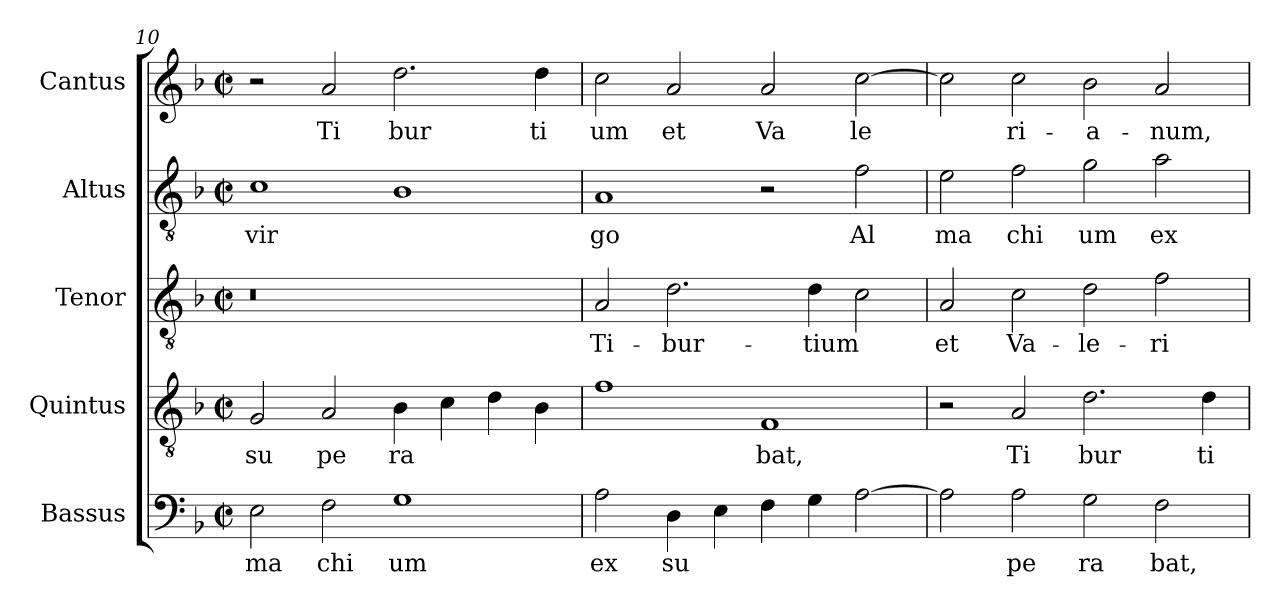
**kern	**text	**kern	**text	**kern	**text	**kern	**text	**kern	**text
*part5	*part5	*part4	*part4	*part3	*part3	*part2	*part2	*part1	*part1
*staff5	*staff5	*staff4	*staff4	*staff3	*staff3	*staff2	*staff2	*staff1	*staff1
*I"Bassus	*	*I"Quintus	*	*I"Tenor	*	*I"Altus	*	*I"Cantus	*
*clefF4	*	*clefGv2	*	*clefGv2	*	*clefGv2	*	*clefG2	*
*k[b-]	*	*k[b-]	*	*k[b-]	*	*k[b-]	*	*k[b-]	*
*F:	*	*F:	*	*F:	*	*F:	*	*F:	*
*M2/2	*	*M2/2	*	*M2/2	*	*M2/2	*	*M2/2	*
*met(c|)	*	*met(c|)	*	*met(c|)	*	*met(c|)	*	*met(c|)	*
=10	=10	=10	=10	=10	=10	=10	=10	=10	=10
!	!LO:LY:b:cj	!	!LO:LY:b:cj	!	!	!	!LO:LY:b:cj	!	!
2E\	ma	2G/	su	0r	.	1c	vir	2r	.
!	!LO:LY:b:cj	!	!LO:LY:b:cj	!	!	!	!	!	!LO:LY:b:cj
2F\	chi	2A/	pe	.	.	.	.	2a/	Ti
!	!LO:LY:b:cj	!	!LO:LY:b:cj	!	!	!	!	!	!LO:LY:b:cj
1G	um	4B-\	ra	.	.	1B-	.	2.dd\	bur
.	.	4c\	.	.	.	.	.	.	.
.	.	4d\	.	.	.	.	.	.	.
!	!	!	!	!	!	!	!	!	!LO:LY:b:cj
.	.	4B-\	.	.	.	.	.	4dd\	ti
=11	=11	=11	=11	=11	=11	=11	=11	=11	=11
!	!LO:LY:b:cj	!	!	!	!LO:LY:b:cj	!	!LO:LY:b:cj	!	!LO:LY:b:cj
2A\	ex	1f	.	2A/	Ti-	1A	go	2cc\	um
!	!LO:LY:b:cj	!	!	!	!LO:LY:b:cj	!	!	!	!LO:LY:b:cj
4D\	su	.	.	2.d\	-bur-	.	.	2a/	et
4E\	.	.	.	.	.	.	.	.	.
!	!	!	!LO:LY:b:cj	!	!	!	!	!	!LO:LY:b:cj
4F\	.	1F	bat,	.	.	2r	.	2a/	Va
!	!	!	!	!	!LO:LY:b	!	!	!	!
4G\	.	.	.	4d\	-tium	.	.	.	.
!	!	!	!	!	!	!	!LO:LY:b:cj	!	!LO:LY:b:cj
[>2A\	.	.	.	2c\	.	2f\	Al	[<2cc\	le
!!LO:LB:g=z
=12	=12	=12	=12	=12	=12	=12	=12	=12	=12
!	!	!	!	!	!LO:LY:b:cj	!	!LO:LY:b:cj	!	!
2A\]	.	2r	.	2A/	et	2e\	ma	2cc\]	.
!	!LO:LY:b:cj	!	!LO:LY:b:cj	!	!LO:LY:b:cj	!	!LO:LY:b:cj	!	!LO:LY:b:cj
2A\	pe	2A/	Ti	2c\	Va-	2f\	chi	2cc\	ri-
!	!LO:LY:b:cj	!	!LO:LY:b:cj	!	!LO:LY:b:cj	!	!LO:LY:b:cj	!	!LO:LY:b:cj
2G\	ra	2.d\	bur	2d\	-le-	2g\	um	2b-\	-a-
!	!LO:LY:b:cj	!	!	!	!LO:LY:b:cj	!	!LO:LY:b:cj	!	!LO:LY:b:cj
2F\	bat,	.	.	2f\	-ri-	2a\	ex	2a/	-num,
!	!	!	!LO:LY:b:cj	!	!	!	!	!	!
.	.	4d\	ti	.	.	.	.	.	.
=	=	=	=	=	=	=	=	=	=
*-	*-	*-	*-	*-	*-	*-	*-	*-	*-
